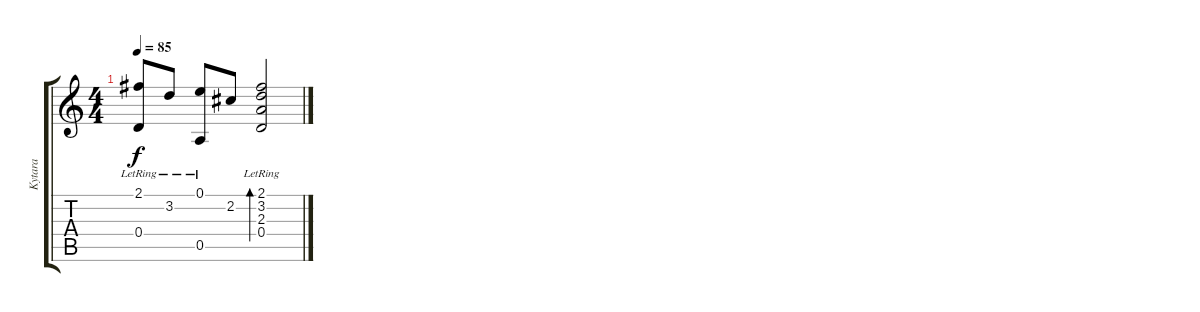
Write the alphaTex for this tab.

\track ("Kytara" "Kytara") {instrument acousticguitarnylon}
\staff {score tabs}
\tuning (E4 B3 G3 D3 A2 E2) {hide}
\ts (4 4)
\tempo 85
\clef g2
\ks c
(2.1{lr} 0.4{lr}).8{dy f} 3.2{lr}.8 (0.1{lr} 0.5{lr}).8 2.2.8 (2.1{lr} 3.2{lr} 2.3{lr} 0.4{lr}).2{bd 240}
